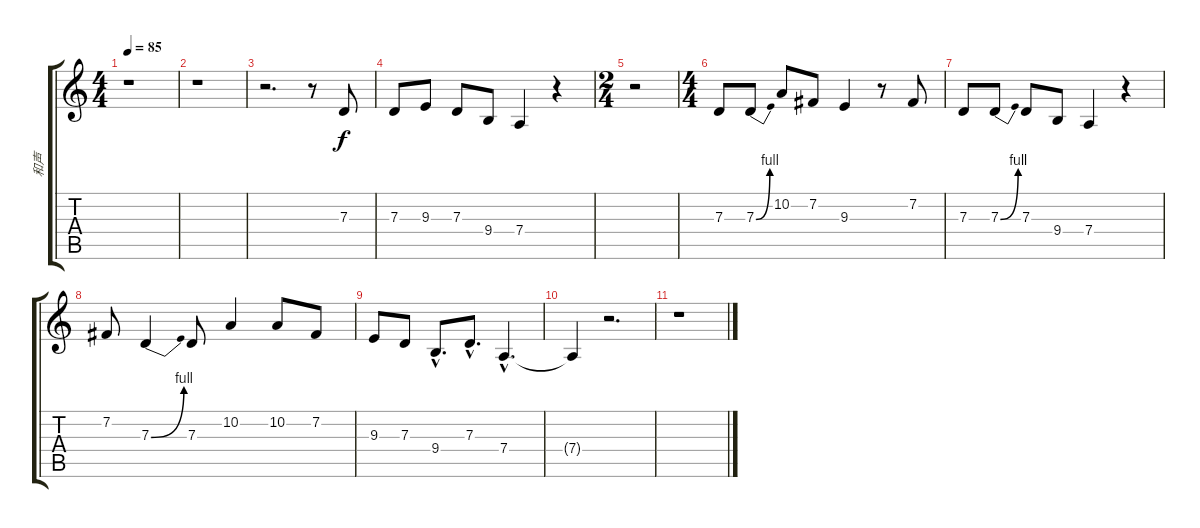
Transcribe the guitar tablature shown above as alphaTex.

\track ("和声" "和声") {instrument voiceoohs}
\staff {score tabs}
\tuning (E4 B3 G3 D3 A2 E2) {hide}
\ts (4 4)
\tempo 85
\clef g2
\ks c
r.1{dy f} |
r.1 |
r.2{d} r.8 7.3.8 |
7.3.8 9.3.8 7.3.8 9.4.8 7.4.4 r.4 |
\ts (2 4)
r.2 |
\ts (4 4)
7.3.8 7.3{be (bend 0 0 60 4)}.8 10.2.8 7.2.8 9.3.4 r.8 7.2.8 |
7.3.8 7.3{be (bend 0 0 60 4)}.8 7.3.8 9.4.8 7.4.4 r.4 |
7.2.8 7.3{be (bend 0 0 60 4)}.4 7.3.8 10.2.4 10.2.8 7.2.8 |
9.3.8 7.3.8 9.4{hac}.8{d} 7.3{hac}.8{d} 7.4{hac}.4{d} |
7.4{t}.4 r.2{d} |
r.1
